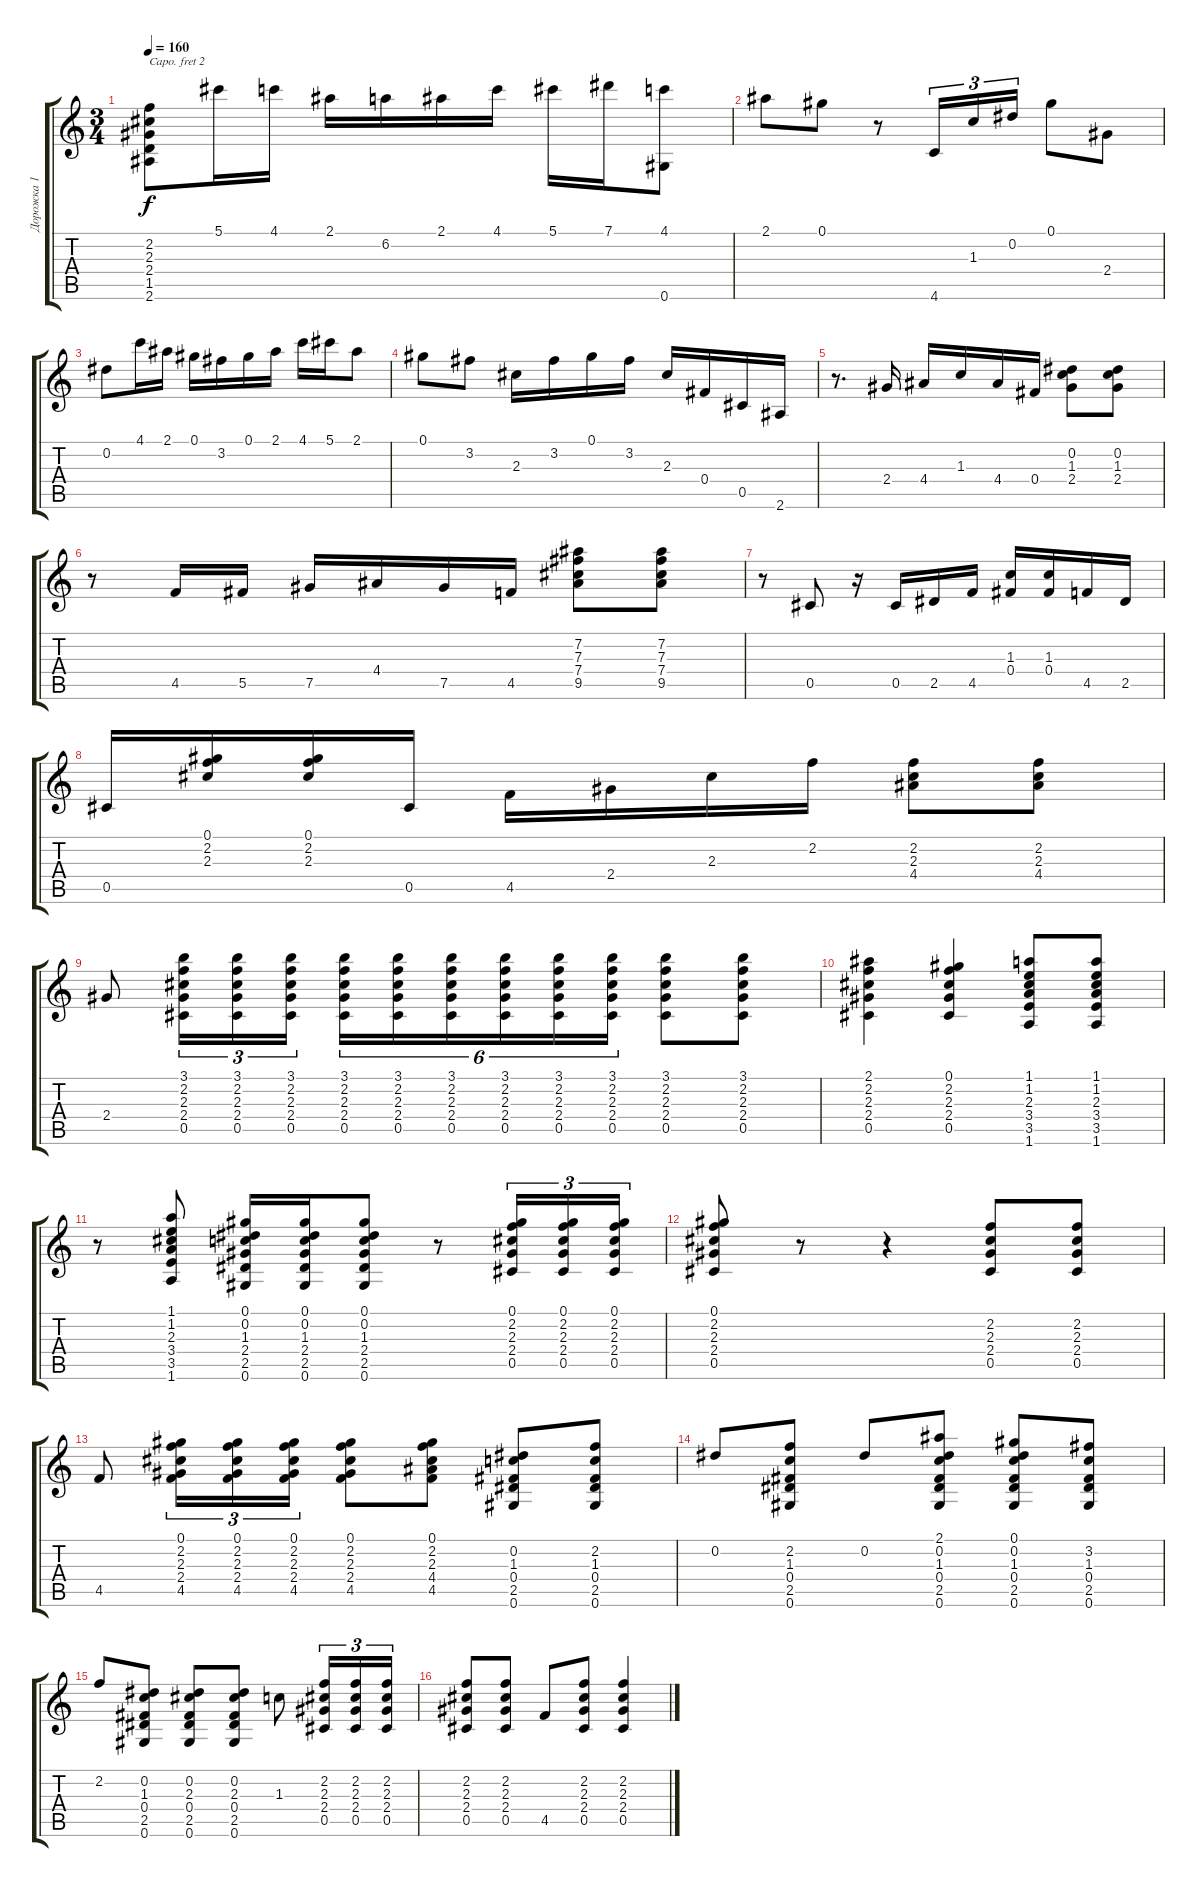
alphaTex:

\track ("Дорожка 1" "Дорожка 1") {instrument acousticguitarnylon}
\staff {score tabs}
\capo 2
\tuning (Gb4 Db4 A3 E3 B2 Gb2) {hide}
\ts (3 4)
\tempo 160
\clef g2
\ks c
(2.2 2.3 2.4 1.5 2.6).8{dy f} 5.1.16 4.1.16 2.1.16 6.2.16 2.1.16 4.1.16 5.1.16 7.1.16 (4.1 0.6).8 |
2.1.8 0.1.8 r.8 4.6.16{tu (3 2)} 1.3.16{tu (3 2)} 0.2.16{tu (3 2)} 0.1.8 2.4.8 |
0.2.8 4.1.16 2.1.16 0.1.16 3.2.16 0.1.16 2.1.16 4.1.16 5.1.16 2.1.8 |
0.1.8 3.2.8 2.3.16 3.2.16 0.1.16 3.2.16 2.3.16 0.4.16 0.5.16 2.6.16 |
r.8{d} 2.4.16 4.4.16 1.3.16 4.4.16 0.4.16 (0.2 1.3 2.4).8 (0.2 1.3 2.4).8 |
r.8 4.5.16 5.5.16 7.5.16 4.4.16 7.5.16 4.5.16 (7.2 7.3 7.4 9.5).8 (7.2 7.3 7.4 9.5).8 |
r.8 0.5.8 r.16 0.5.16 2.5.16 4.5.16 (1.3 0.4).16 (1.3 0.4).16 4.5.16 2.5.16 |
0.5.16 (0.1 2.2 2.3).16 (0.1 2.2 2.3).16 0.5.16 4.5.16 2.4.16 2.3.16 2.2.16 (2.2 2.3 4.4).8 (2.2 2.3 4.4).8 |
2.4.8 (3.1 2.2 2.3 2.4 0.5).16{tu (3 2)} (3.1 2.2 2.3 2.4 0.5).16{tu (3 2)} (3.1 2.2 2.3 2.4 0.5).16{tu (3 2)} (3.1 2.2 2.3 2.4 0.5).16{tu (6 4)} (3.1 2.2 2.3 2.4 0.5).16{tu (6 4)} (3.1 2.2 2.3 2.4 0.5).16{tu (6 4)} (3.1 2.2 2.3 2.4 0.5).16{tu (6 4)} (3.1 2.2 2.3 2.4 0.5).16{tu (6 4)} (3.1 2.2 2.3 2.4 0.5).16{tu (6 4)} (3.1 2.2 2.3 2.4 0.5).8 (3.1 2.2 2.3 2.4 0.5).8 |
(2.1 2.2 2.3 2.4 0.5).4 (0.1 2.2 2.3 2.4 0.5).4 (1.1 1.2 2.3 3.4 3.5 1.6).8 (1.1 1.2 2.3 3.4 3.5 1.6).8 |
r.8 (1.1 1.2 2.3 3.4 3.5 1.6).8 (0.1 0.2 1.3 2.4 2.5 0.6).16 (0.1 0.2 1.3 2.4 2.5 0.6).16 (0.1 0.2 1.3 2.4 2.5 0.6).8 r.8 (0.1 2.2 2.3 2.4 0.5).16{tu (3 2)} (0.1 2.2 2.3 2.4 0.5).16{tu (3 2)} (0.1 2.2 2.3 2.4 0.5).16{tu (3 2)} |
(0.1 2.2 2.3 2.4 0.5).8 r.8 r.4 (2.2 2.3 2.4 0.5).8 (2.2 2.3 2.4 0.5).8 |
4.5.8 (0.1 2.2 2.3 2.4 4.5).16{tu (3 2)} (0.1 2.2 2.3 2.4 4.5).16{tu (3 2)} (0.1 2.2 2.3 2.4 4.5).16{tu (3 2)} (0.1 2.2 2.3 2.4 4.5).8 (0.1 2.2 2.3 4.4 4.5).8 (0.2 1.3 0.4 2.5 0.6).8 (2.2 1.3 0.4 2.5 0.6).8 |
0.2.8 (2.2 1.3 0.4 2.5 0.6).8 0.2.8 (2.1 0.2 1.3 0.4 2.5 0.6).8 (0.1 0.2 1.3 0.4 2.5 0.6).8 (3.2 1.3 0.4 2.5 0.6).8 |
2.2.8 (0.2 1.3 0.4 2.5 0.6).8 (0.2 2.3 0.4 2.5 0.6).8 (0.2 2.3 0.4 2.5 0.6).8 1.3.8 (2.2 2.3 2.4 0.5).16{tu (3 2)} (2.2 2.3 2.4 0.5).16{tu (3 2)} (2.2 2.3 2.4 0.5).16{tu (3 2)} |
(2.2 2.3 2.4 0.5).8 (2.2 2.3 2.4 0.5).8 4.5.8 (2.2 2.3 2.4 0.5).8 (2.2 2.3 2.4 0.5).4
